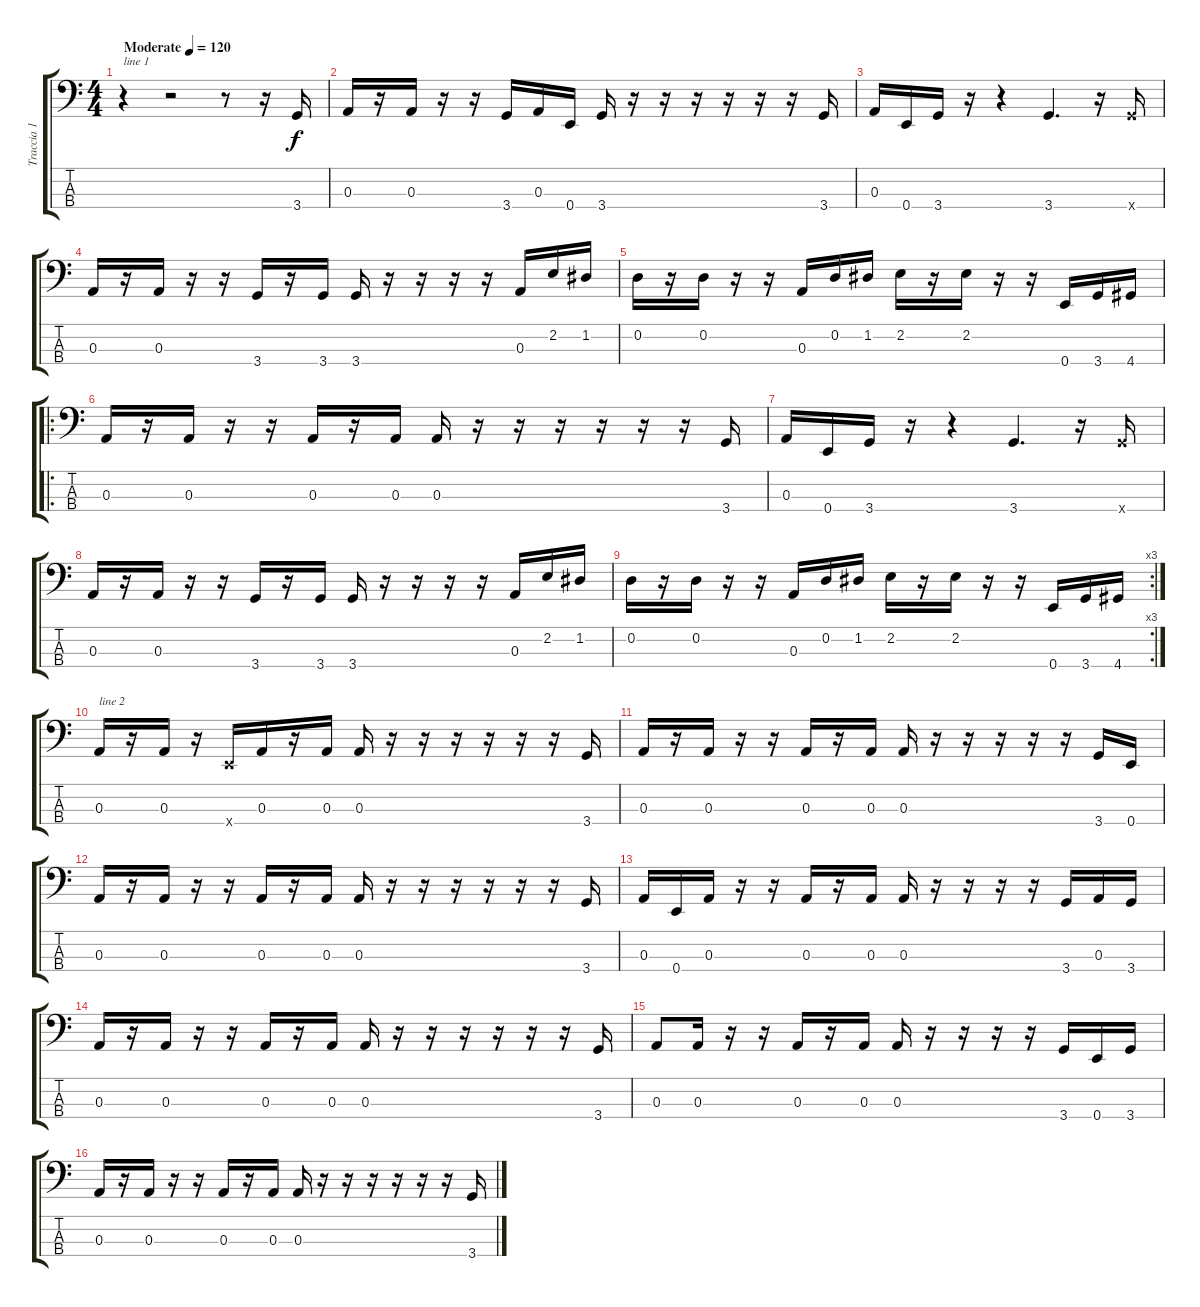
\track ("Traccia 1" "Traccia 1") {instrument electricbassfinger}
\staff {score tabs}
\tuning (G2 D2 A1 E1) {hide}
\ts (4 4)
\tempo (120 "Moderate")
\clef f4
\ks c
r.4{txt "line 1" dy f instrument electricbassfinger} r.2 r.8 r.16 3.4.16 |
0.3.16 r.16 0.3.16 r.16 r.16 3.4.16 0.3.16 0.4.16 3.4.16 r.16 r.16 r.16 r.16 r.16 r.16 3.4.16 |
0.3.16 0.4.16 3.4.16 r.16 r.4 3.4.4{d} r.16 3.4{x}.16 |
0.3.16 r.16 0.3.16 r.16 r.16 3.4.16 r.16 3.4.16 3.4.16 r.16 r.16 r.16 r.16 0.3.16 2.2.16 1.2.16 |
0.2.16 r.16 0.2.16 r.16 r.16 0.3.16 0.2.16 1.2.16 2.2.16 r.16 2.2.16 r.16 r.16 0.4.16 3.4.16 4.4.16 |
\ro
0.3.16 r.16 0.3.16 r.16 r.16 0.3.16 r.16 0.3.16 0.3.16 r.16 r.16 r.16 r.16 r.16 r.16 3.4.16 |
0.3.16 0.4.16 3.4.16 r.16 r.4 3.4.4{d} r.16 3.4{x}.16 |
0.3.16 r.16 0.3.16 r.16 r.16 3.4.16 r.16 3.4.16 3.4.16 r.16 r.16 r.16 r.16 0.3.16 2.2.16 1.2.16 |
\rc 3
0.2.16 r.16 0.2.16 r.16 r.16 0.3.16 0.2.16 1.2.16 2.2.16 r.16 2.2.16 r.16 r.16 0.4.16 3.4.16 4.4.16 |
0.3.16{txt "line 2"} r.16 0.3.16 r.16 0.4{x}.16 0.3.16 r.16 0.3.16 0.3.16 r.16 r.16 r.16 r.16 r.16 r.16 3.4.16 |
0.3.16 r.16 0.3.16 r.16 r.16 0.3.16 r.16 0.3.16 0.3.16 r.16 r.16 r.16 r.16 r.16 3.4.16 0.4.16 |
0.3.16 r.16 0.3.16 r.16 r.16 0.3.16 r.16 0.3.16 0.3.16 r.16 r.16 r.16 r.16 r.16 r.16 3.4.16 |
0.3.16 0.4.16 0.3.16 r.16 r.16 0.3.16 r.16 0.3.16 0.3.16 r.16 r.16 r.16 r.16 3.4.16 0.3.16 3.4.16 |
0.3.16 r.16 0.3.16 r.16 r.16 0.3.16 r.16 0.3.16 0.3.16 r.16 r.16 r.16 r.16 r.16 r.16 3.4.16 |
0.3.8 0.3.16 r.16 r.16 0.3.16 r.16 0.3.16 0.3.16 r.16 r.16 r.16 r.16 3.4.16 0.4.16 3.4.16 |
0.3.16 r.16 0.3.16 r.16 r.16 0.3.16 r.16 0.3.16 0.3.16 r.16 r.16 r.16 r.16 r.16 r.16 3.4.16
